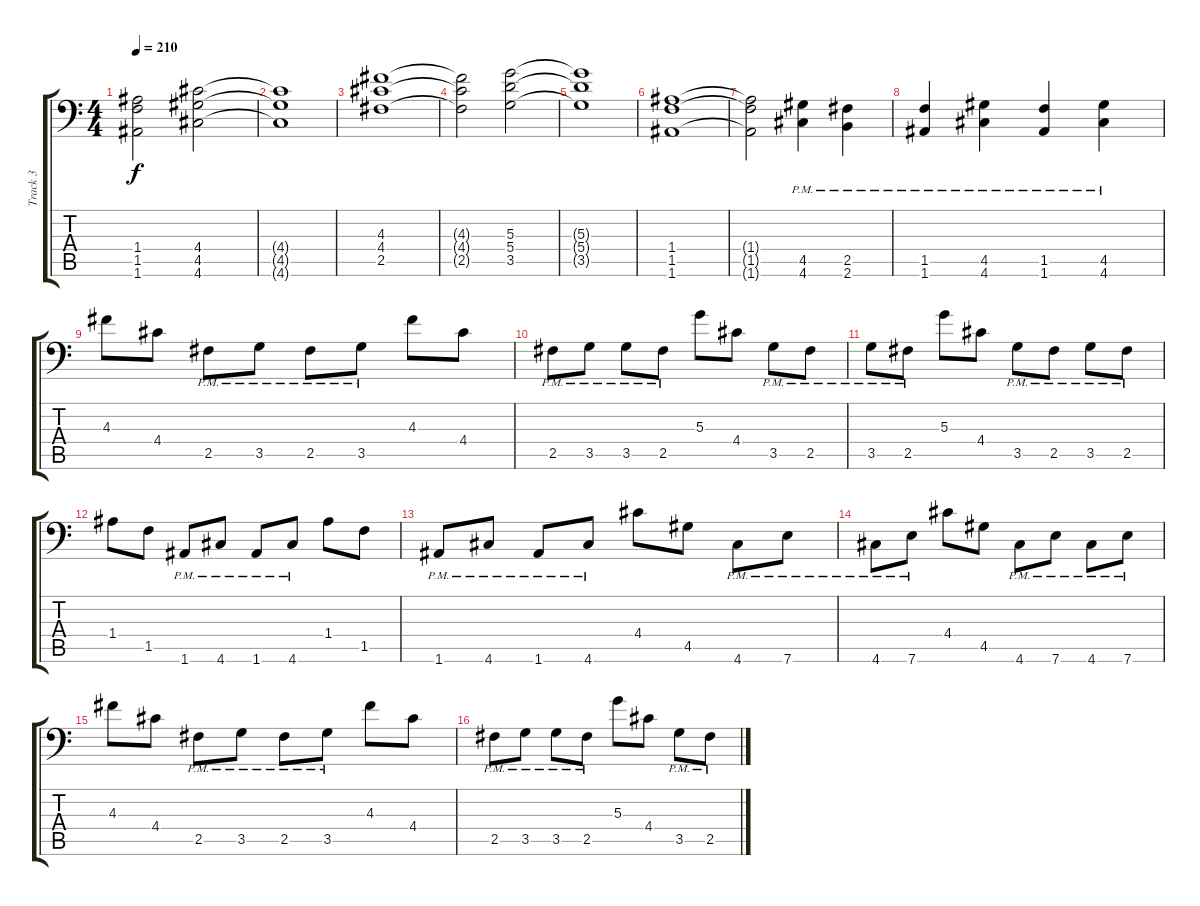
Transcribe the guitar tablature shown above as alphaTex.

\track ("Track 3" "Track 3") {instrument distortionguitar}
\staff {score tabs}
\tuning (B3 Gb3 D3 A2 E2 A1) {hide}
\ts (4 4)
\tempo 210
\clef f4
\ks c
(1.4{t} 1.5{t} 1.6{t}).2{dy f} (4.4 4.5 4.6).2 |
(4.4{t} 4.5{t} 4.6{t}).1 |
(4.3 4.4 2.5).1 |
(4.3{t} 4.4{t} 2.5{t}).2 (5.3 5.4 3.5).2 |
(5.3{t} 5.4{t} 3.5{t}).1 |
(1.4 1.5 1.6).1 |
(1.4{t} 1.5{t} 1.6{t}).2 (4.5{pm} 4.6{pm}).4 (2.5{pm} 2.6{pm}).4 |
(1.5{pm} 1.6{pm}).4 (4.5{pm} 4.6{pm}).4 (1.5{pm} 1.6{pm}).4 (4.5{pm} 4.6{pm}).4 |
4.3.8 4.4.8 2.5{pm}.8 3.5{pm}.8 2.5{pm}.8 3.5{pm}.8 4.3.8 4.4.8 |
2.5{pm}.8 3.5{pm}.8 3.5{pm}.8 2.5{pm}.8 5.3.8 4.4.8 3.5{pm}.8 2.5{pm}.8 |
3.5{pm}.8 2.5{pm}.8 5.3.8 4.4.8 3.5{pm}.8 2.5{pm}.8 3.5{pm}.8 2.5{pm}.8 |
1.4.8 1.5.8 1.6{pm}.8 4.6{pm}.8 1.6{pm}.8 4.6{pm}.8 1.4.8 1.5.8 |
1.6{pm}.8 4.6{pm}.8 1.6{pm}.8 4.6{pm}.8 4.4.8 4.5.8 4.6{pm}.8 7.6{pm}.8 |
4.6{pm}.8 7.6{pm}.8 4.4.8 4.5.8 4.6{pm}.8 7.6{pm}.8 4.6{pm}.8 7.6{pm}.8 |
4.3.8 4.4.8 2.5{pm}.8 3.5{pm}.8 2.5{pm}.8 3.5{pm}.8 4.3.8 4.4.8 |
2.5{pm}.8 3.5{pm}.8 3.5{pm}.8 2.5{pm}.8 5.3.8 4.4.8 3.5{pm}.8 2.5{pm}.8
